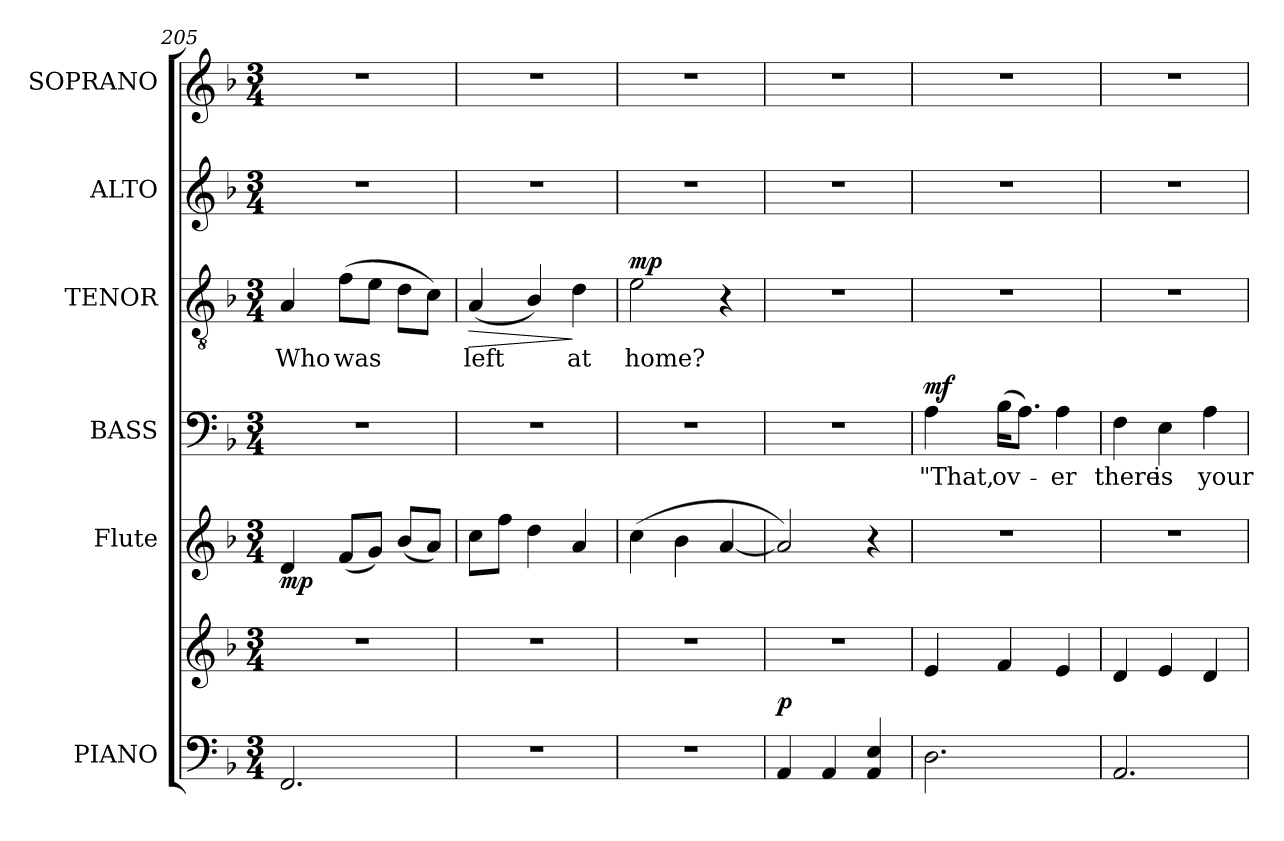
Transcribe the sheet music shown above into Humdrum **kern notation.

**kern	**kern	**dynam	**kern	**dynam	**kern	**text	**dynam	**kern	**text	**dynam	**kern	**kern
*part6	*part6	*part6	*part5	*part5	*part4	*part4	*part4	*part3	*part3	*part3	*part2	*part1
*staff7	*staff6	*staff6/7	*staff5	*staff5	*staff4	*staff4	*staff4	*staff3	*staff3	*staff3	*staff2	*staff1
*I"PIANO	*	*	*I"Flute	*	*I"BASS	*	*	*I"TENOR	*	*	*I"ALTO	*I"SOPRANO
*I'PNO.	*	*	*I'Fl.	*	*I'B.	*	*	*I'T.	*	*	*I'A.	*I'S.
!!LO:PB:g=z
*clefF4	*clefG2	*	*clefG2	*	*clefF4	*	*	*clefGv2	*	*	*clefG2	*clefG2
*	*	*	*	*	*	*	*	*ITrd7c12	*	*	*	*
*k[b-]	*k[b-]	*	*k[b-]	*	*k[b-]	*	*	*k[b-]	*	*	*k[b-]	*k[b-]
*d:	*d:	*	*d:	*	*d:	*	*	*d:	*	*	*d:	*d:
*M3/4	*M3/4	*	*M3/4	*	*M3/4	*	*	*M3/4	*	*	*M3/4	*M3/4
=205	=205	=205	=205	=205	=205	=205	=205	=205	=205	=205	=205	=205
!	!LO:N:vis=1	!	!	!	!LO:N:vis=1	!	!	!	!	!	!	!
!	!	!	!	!	!	!	!	!	!LO:LY:b:color=#000000	!	!LO:N:vis=1	!LO:N:vis=1
2.FFi/	2.r	.	4di/	mp	2.r	.	.	4AAi/	Who	.	2.r	2.r
!	!	!	!	!	!	!	!	!	!LO:LY:b:color=#000000	!	!	!
.	.	.	(8fi/L	.	.	.	.	(8Fi\L	was	.	.	.
.	.	.	8gi/J)	.	.	.	.	8Ei\J	.	.	.	.
.	.	.	(8b-i/L	.	.	.	.	8Di\L	.	.	.	.
.	.	.	8ai/J)	.	.	.	.	8Ci\J)	.	.	.	.
=206	=206	=206	=206	=206	=206	=206	=206	=206	=206	=206	=206	=206
!LO:N:vis=1	!LO:N:vis=1	!	!	!	!LO:N:vis=1	!	!	!	!	!	!	!
!	!	!	!	!	!	!	!	!	!LO:LY:b:color=#000000	!LO:HP:b	!LO:N:vis=1	!LO:N:vis=1
2.r	2.r	.	8cci\L	.	2.r	.	.	(4AAi/	left	>	2.r	2.r
.	.	.	8ffi\J	.	.	.	.	.	.	.	.	.
.	.	.	4ddi\	.	.	.	.	4BB-i/)	.	.	.	.
!	!	!	!	!	!	!	!	!	!LO:LY:b:color=#000000	!	!	!
.	.	.	4ai/	.	.	.	.	4Di\	at	]	.	.
=207	=207	=207	=207	=207	=207	=207	=207	=207	=207	=207	=207	=207
!LO:N:vis=1	!LO:N:vis=1	!	!	!	!LO:N:vis=1	!	!	!	!	!	!	!
!	!	!	!	!	!	!	!	!	!LO:LY:b:color=#000000	!	!LO:N:vis=1	!LO:N:vis=1
2.r	2.r	.	(4cci\	.	2.r	.	.	2Ei\	home?	mp	2.r	2.r
.	.	.	4b-i\	.	.	.	.	.	.	.	.	.
.	.	.	[<4ai/	.	.	.	.	4r	.	.	.	.
=208	=208	=208	=208	=208	=208	=208	=208	=208	=208	=208	=208	=208
!	!LO:N:vis=1	!	!	!	!LO:N:vis=1	!	!	!LO:N:vis=1	!	!	!LO:N:vis=1	!LO:N:vis=1
4AAi/	2.r	p	2ai/])	.	2.r	.	.	2.r	.	.	2.r	2.r
4AAi/	.	.	.	.	.	.	.	.	.	.	.	.
4AAi/ 4Ei	.	.	4r	.	.	.	.	.	.	.	.	.
=209	=209	=209	=209	=209	=209	=209	=209	=209	=209	=209	=209	=209
!	!	!	!LO:N:vis=1	!	!	!	!	!	!	!	!	!
!	!	!	!	!	!	!LO:LY:b:color=#000000	!	!LO:N:vis=1	!	!	!LO:N:vis=1	!LO:N:vis=1
2.Di\	4ei/	.	2.r	.	4Ai\	"That,	mf	2.r	.	.	2.r	2.r
!	!	!	!	!	!	!LO:LY:b:color=#000000	!	!	!	!	!	!
.	4fi/	.	.	.	(16B-i\KL	ov-	.	.	.	.	.	.
.	.	.	.	.	8.Ai\J)	.	.	.	.	.	.	.
!	!	!	!	!	!	!LO:LY:b:color=#000000	!	!	!	!	!	!
.	4ei/	.	.	.	4Ai\	-er	.	.	.	.	.	.
=210	=210	=210	=210	=210	=210	=210	=210	=210	=210	=210	=210	=210
!	!	!	!LO:N:vis=1	!	!	!	!	!	!	!	!	!
!	!	!	!	!	!	!LO:LY:b:color=#000000	!	!LO:N:vis=1	!	!	!LO:N:vis=1	!LO:N:vis=1
2.AAi/	4di/	.	2.r	.	4Fi\	there	.	2.r	.	.	2.r	2.r
!	!	!	!	!	!	!LO:LY:b:color=#000000	!	!	!	!	!	!
.	4ei/	.	.	.	4Ei\	is	.	.	.	.	.	.
!	!	!	!	!	!	!LO:LY:b:color=#000000	!	!	!	!	!	!
.	4di/	.	.	.	4Ai\	your	.	.	.	.	.	.
=	=	=	=	=	=	=	=	=	=	=	=	=
*-	*-	*-	*-	*-	*-	*-	*-	*-	*-	*-	*-	*-
